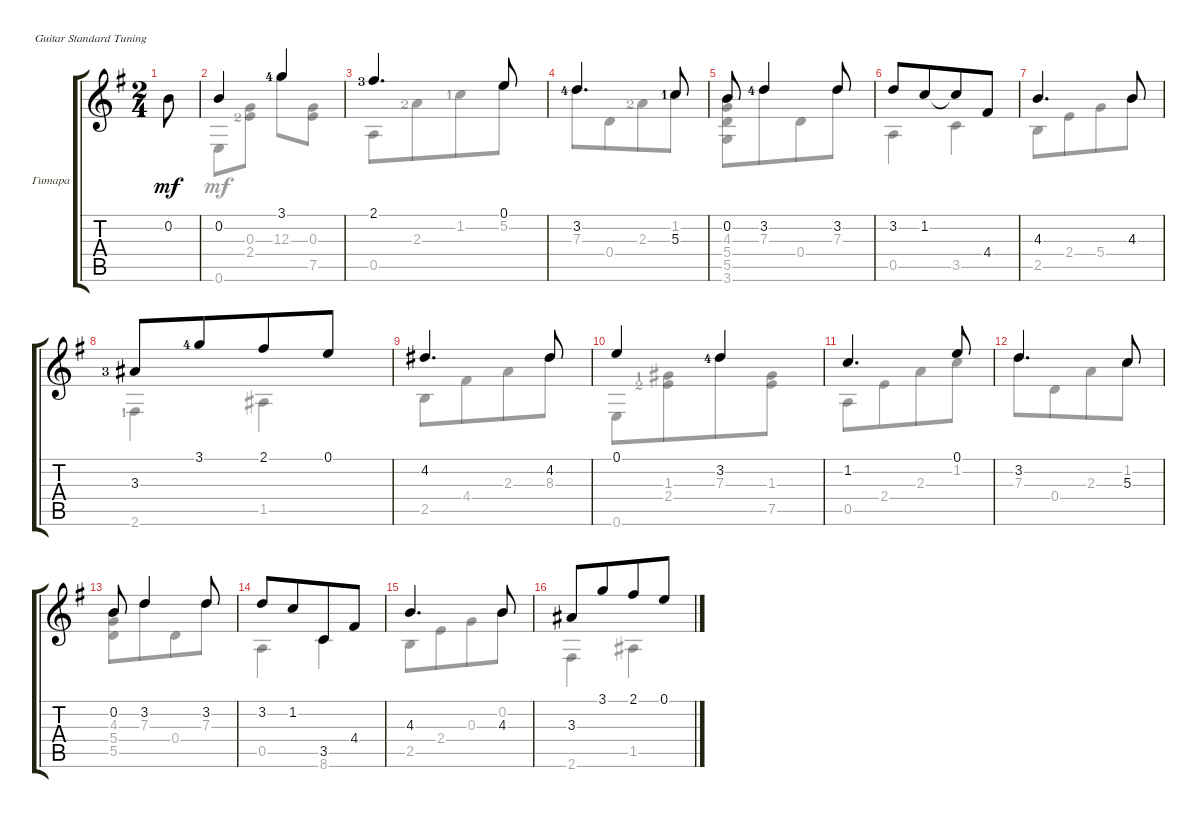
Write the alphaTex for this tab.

\defaultSystemsLayout 4
\bracketExtendMode groupsimilarinstruments
\firstSystemTrackNameOrientation horizontal
\otherSystemsTrackNameOrientation horizontal
\track ("Гитара" "Гитара") {instrument acousticguitarsteel}
\staff {score tabs}
\tuning (E4 B3 G3 D3 A2 E2)
\voice
\ts (2 4)
\ac
\tempo (70 hide)
\clef g2
\ks eminor
0.2.8{dy mf instrument acousticguitarsteel} |
\beaming (8 4)
0.2.4 3.1{lf 5}.4 |
2.1{lf 4}.4{d} 0.1.8 |
3.2{lf 5}.4{d} 5.3{lf 2}.8 |
0.2.8 3.2{lf 5}.4 3.2.8 |
3.2.8 1.2.8 1.2{t}.8 4.4.8 |
4.3.4{d} 4.3.8 |
3.3{lf 4}.8 3.1{lf 5}.8 2.1.8 0.1.8 |
4.2.4{d} 4.2.8 |
0.1.4 3.2{lf 5}.4 |
1.2.4{d} 0.1.8 |
3.2.4{d} 5.3.8 |
0.2.8 3.2.4 3.2.8 |
3.2.8 1.2.8 3.5.8 4.4.8 |
4.3.4{d} 4.3.8 |
3.3.8 3.1.8 2.1.8 0.1.8
\voice
\clef g2
\ottava regular
\simile none
\ks eminor
|
0.6.8 (0.3 2.4{lf 3}).8{beam split} 12.3.8 (7.5 0.3).8 |
0.5.8 2.3{lf 3}.8 1.2{lf 2}.8 5.2.8 |
7.3.8 0.4.8{beam merge} 2.3{lf 3}.8 1.2.8 |
(4.3 5.4 5.5 3.6).8 7.3.8{beam merge} 0.4.8 7.3.8 |
0.5.4 3.5.4 |
2.5.8 2.4.8{beam merge} 5.4.8 4.3.8 |
2.6{lf 2}.4 1.5.4 |
2.5.8 4.4.8{beam merge} 2.3.8 8.3.8 |
0.6.8 (1.3{lf 2} 2.4{lf 3}).8 7.3.8 (1.3 7.5).8 |
0.5.8 2.4.8{beam merge} 2.3.8 1.2.8 |
7.3.8 0.4.8{beam merge} 2.3.8 1.2.8 |
(4.3 5.4 5.5).8 7.3.8{beam merge} 0.4.8 7.3.8 |
0.5.4 8.6.4 |
2.5.8 2.4.8{beam merge} 0.3.8 0.2.8 |
2.6.4 1.5.4
